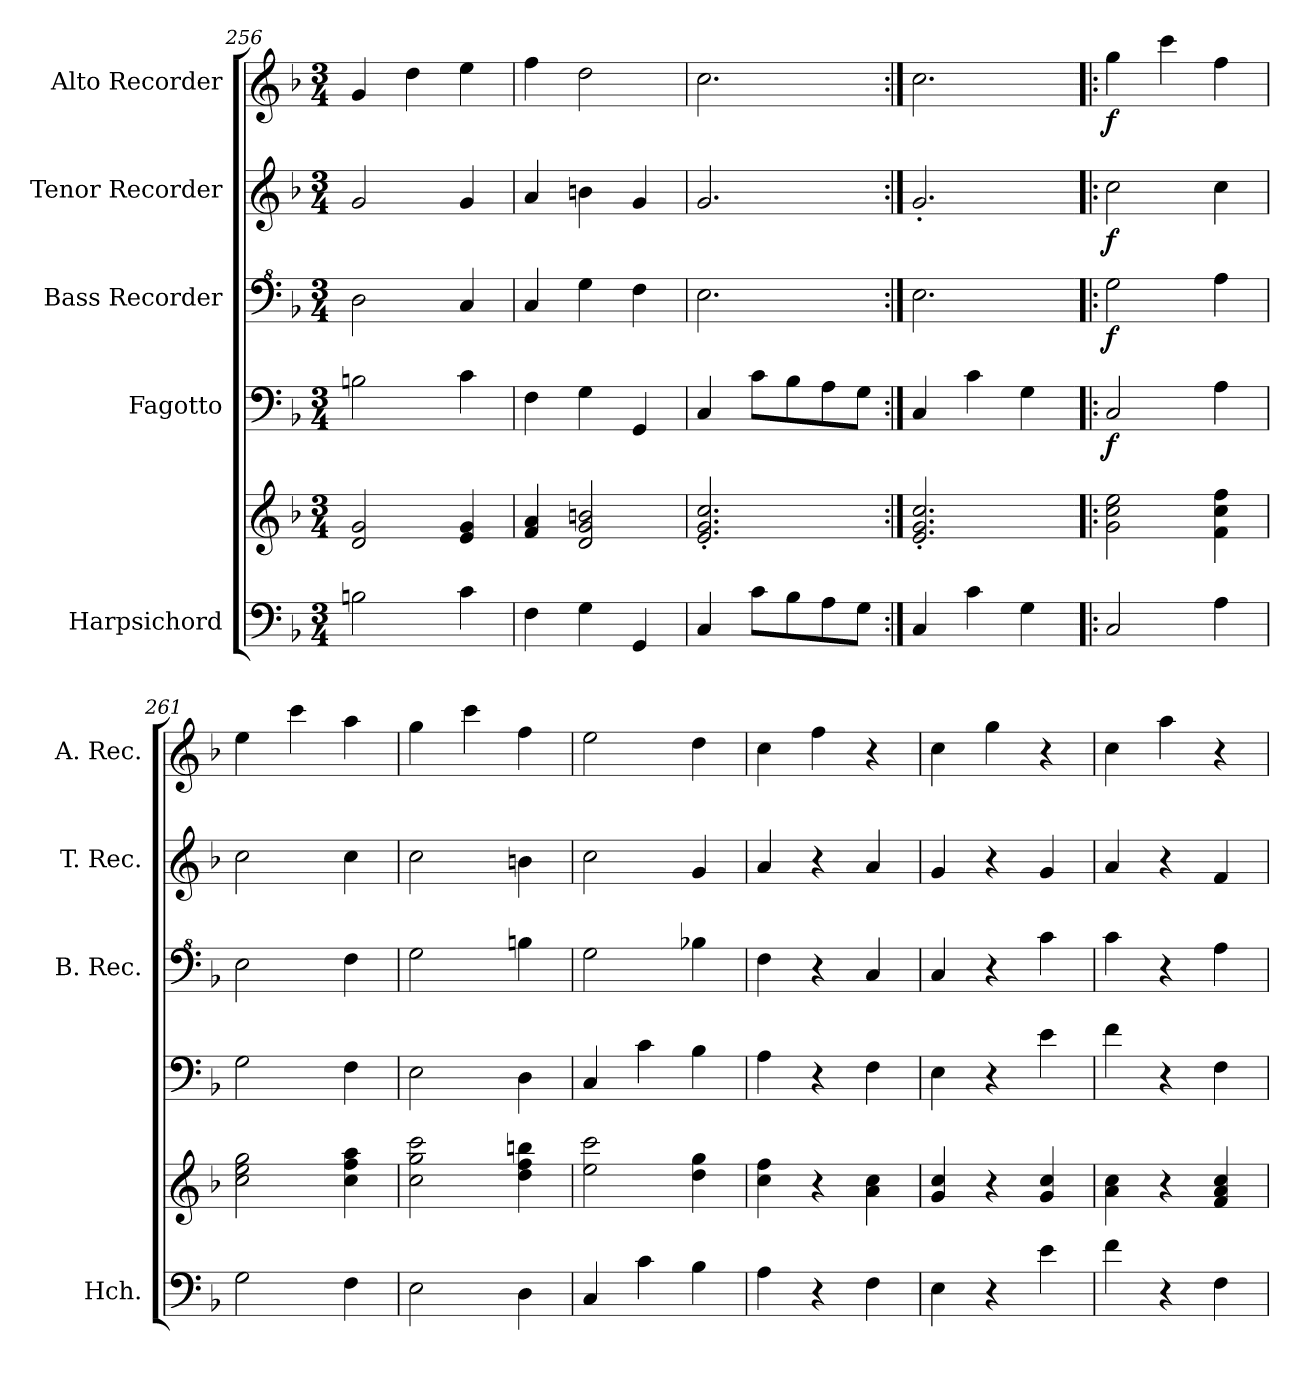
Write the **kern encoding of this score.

**kern	**kern	**kern	**dynam	**kern	**dynam	**kern	**dynam	**kern	**dynam
*part5	*part5	*part4	*part4	*part3	*part3	*part2	*part2	*part1	*part1
*staff6	*staff5	*staff4	*staff4	*staff3	*staff3	*staff2	*staff2	*staff1	*staff1
*I"Harpsichord	*	*I"Fagotto	*	*I"Bass Recorder	*	*I"Tenor Recorder	*	*I"Alto Recorder	*
*I'Hch.	*	*	*	*I'B. Rec.	*	*I'T. Rec.	*	*I'A. Rec.	*
*clefF4	*clefG2	*clefF4	*	*clefF^4	*	*clefG2	*	*clefG2	*
*k[b-]	*k[b-]	*k[b-]	*	*k[b-]	*	*k[b-]	*	*k[b-]	*
*M3/4	*M3/4	*M3/4	*	*M3/4	*	*M3/4	*	*M3/4	*
=256	=256	=256	=256	=256	=256	=256	=256	=256	=256
2Bn\	2d/ 2g/	2Bn\	.	2d\	.	2g/	.	4g/	.
.	.	.	.	.	.	.	.	4dd\	.
4c\	4e/ 4g/	4c\	.	4c/	.	4g/	.	4ee\	.
=257	=257	=257	=257	=257	=257	=257	=257	=257	=257
4F\	4f/ 4a/	4F\	.	4c/	.	4a/	.	4ff\	.
4G\	2d/ 2g/ 2bn/	4G\	.	4g\	.	4bn\	.	2dd\	.
4GG/	.	4GG/	.	4f\	.	4g/	.	.	.
=258	=258	=258	=258	=258	=258	=258	=258	=258	=258
4C/	2.e/' 2.g/' 2.cc/'	4C/	.	2.e\	.	2.g/	.	2.cc\	.
8c\L	.	8c\L	.	.	.	.	.	.	.
8B-\	.	8B-\	.	.	.	.	.	.	.
8A\	.	8A\	.	.	.	.	.	.	.
8G\J	.	8G\J	.	.	.	.	.	.	.
=259:|!	=259:|!	=259:|!	=259:|!	=259:|!	=259:|!	=259:|!	=259:|!	=259:|!	=259:|!
4C/	2.e/' 2.g/' 2.cc/'	4C/	.	2.e\	.	2.g'/	.	2.cc\	.
4c\	.	4c\	.	.	.	.	.	.	.
4G\	.	4G\	.	.	.	.	.	.	.
=260!|:	=260!|:	=260!|:	=260!|:	=260!|:	=260!|:	=260!|:	=260!|:	=260!|:	=260!|:
!	!	!	!LO:DY:b	!	!LO:DY:b	!	!LO:DY:b	!	!LO:DY:b
2C/	2g\ 2cc\ 2ee\	2C/	f	2g\	f	2cc\	f	4gg\	f
.	.	.	.	.	.	.	.	4ccc\	.
4A\	4f\ 4cc\ 4ff\	4A\	.	4a\	.	4cc\	.	4ff\	.
=261	=261	=261	=261	=261	=261	=261	=261	=261	=261
2G\	2cc\ 2ee\ 2gg\	2G\	.	2e\	.	2cc\	.	4ee\	.
.	.	.	.	.	.	.	.	4ccc\	.
4F\	4cc\ 4ff\ 4aa\	4F\	.	4f\	.	4cc\	.	4aa\	.
=262	=262	=262	=262	=262	=262	=262	=262	=262	=262
2E\	2cc\ 2gg\ 2ccc\	2E\	.	2g\	.	2cc\	.	4gg\	.
.	.	.	.	.	.	.	.	4ccc\	.
4D\	4dd\ 4ff\ 4bbn\	4D\	.	4bn\	.	4bn\	.	4ff\	.
=263	=263	=263	=263	=263	=263	=263	=263	=263	=263
4C/	2ee\ 2ccc\	4C/	.	2g\	.	2cc\	.	2ee\	.
4c\	.	4c\	.	.	.	.	.	.	.
4B-\	4dd\ 4gg\	4B-\	.	4b-X\	.	4g/	.	4dd\	.
=264	=264	=264	=264	=264	=264	=264	=264	=264	=264
4A\	4cc\ 4ff\	4A\	.	4f\	.	4a/	.	4cc\	.
4r	4r	4r	.	4r	.	4r	.	4ff\	.
4F\	4a\ 4cc\	4F\	.	4c/	.	4a/	.	4r	.
=265	=265	=265	=265	=265	=265	=265	=265	=265	=265
4E\	4g/ 4cc/	4E\	.	4c/	.	4g/	.	4cc\	.
4r	4r	4r	.	4r	.	4r	.	4gg\	.
4e\	4g/ 4cc/	4e\	.	4cc\	.	4g/	.	4r	.
=266	=266	=266	=266	=266	=266	=266	=266	=266	=266
4f\	4a\ 4cc\	4f\	.	4cc\	.	4a/	.	4cc\	.
4r	4r	4r	.	4r	.	4r	.	4aa\	.
4F\	4f/ 4a/ 4cc/	4F\	.	4a\	.	4f/	.	4r	.
=	=	=	=	=	=	=	=	=	=
*-	*-	*-	*-	*-	*-	*-	*-	*-	*-
